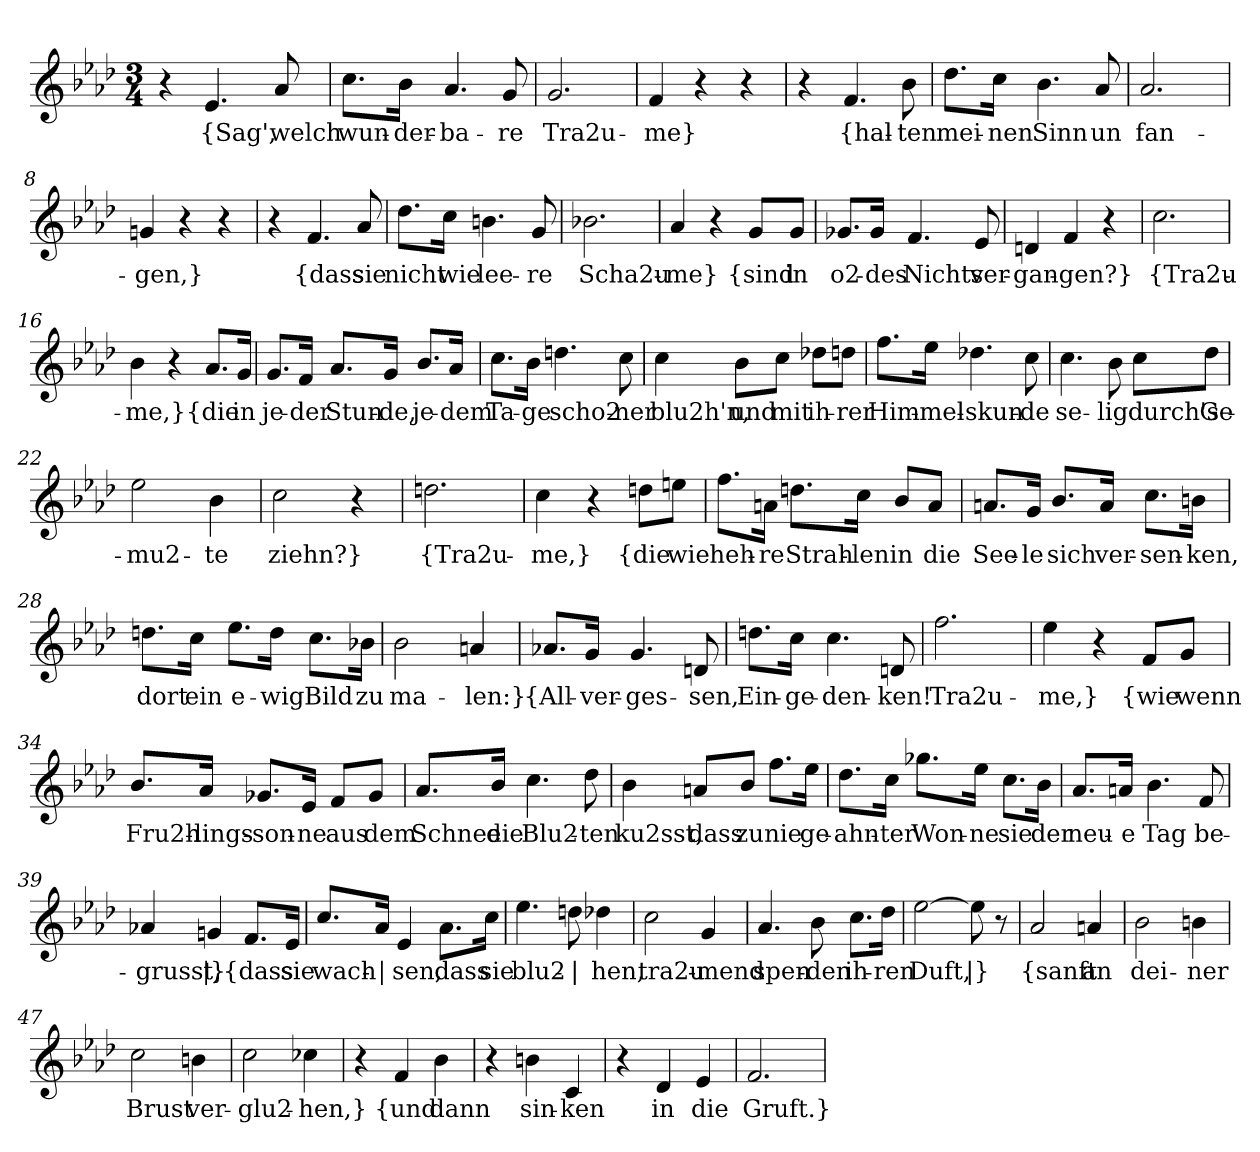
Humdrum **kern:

**kern	**text
*part1	*part1
*staff1	*staff1
*clefG2	*
*k[b-e-a-d-]	*
*M3/4	*
=1	=1
4r	.
!	!LO:LY:b
4.e-/	{Sag',
!	!LO:LY:b
8a-/	welch
=2	=2
!	!LO:LY:b
8.cc\L	wun-
!	!LO:LY:b
16b-\Jk	-der-
!	!LO:LY:b
4.a-/	-ba-
!	!LO:LY:b
8g/	-re
=3	=3
!	!LO:LY:b
2.g/	Tra2u-
=4	=4
!	!LO:LY:b
4f/	-me}
4r	.
4r	.
=5	=5
4r	.
!	!LO:LY:b
4.f/	{hal-
!	!LO:LY:b
8b-\	-ten
=6	=6
!	!LO:LY:b
8.dd-\L	mei-
!	!LO:LY:b
16cc\Jk	-nen
!	!LO:LY:b
4.b-\	Sinn
!	!LO:LY:b
8a-/	un
=7	=7
!	!LO:LY:b
2.a-/	-fan-
!!LO:LB:g=z
=8	=8
!	!LO:LY:b
4gn/	-gen,}
4r	.
4r	.
=9	=9
4r	.
!	!LO:LY:b
4.f/	{dass
!	!LO:LY:b
8a-/	sie
=10	=10
!	!LO:LY:b
8.dd-\L	nicht
!	!LO:LY:b
16cc\Jk	wie
!	!LO:LY:b
4.bn\	lee-
!	!LO:LY:b
8g/	-re
=11	=11
!	!LO:LY:b
2.b-X\	Scha2u-
=12	=12
!	!LO:LY:b
4a-/	-me}
4r	.
!	!LO:LY:b
8g/L	{sind
!	!LO:LY:b
8g/J	in
=13	=13
!	!LO:LY:b
8.g-X/L	o2-
!	!LO:LY:b
16g-/Jk	-des
!	!LO:LY:b
4.f/	Nichts
!	!LO:LY:b
8e-/	ver-
=14	=14
!	!LO:LY:b
4dn/	-gan-
!	!LO:LY:b
4f/	-gen?}
4r	.
!!LO:LB:g=z
=15	=15
!	!LO:LY:b
2.cc\	{Tra2u-
=16	=16
!	!LO:LY:b
4b-\	-me,}
4r	.
!	!LO:LY:b
8.a-/L	{die
!	!LO:LY:b
16g/Jk	in
=17	=17
!	!LO:LY:b
8.g/L	je-
!	!LO:LY:b
16f/Jk	-der
!	!LO:LY:b
8.a-/L	Stun-
!	!LO:LY:b
16g/Jk	-de,
!	!LO:LY:b
8.b-/L	je-
!	!LO:LY:b
16a-/Jk	-dem
=18	=18
!	!LO:LY:b
8.cc\L	Ta-
!	!LO:LY:b
16b-\Jk	-ge
!	!LO:LY:b
4.ddn\	scho2-
!	!LO:LY:b
8cc\	-ner
=19	=19
!	!LO:LY:b
4cc\	blu2h'n,
!	!LO:LY:b
8b-\L	und
!	!LO:LY:b
8cc\J	mit
!	!LO:LY:b
8dd-X\L	ih-
!	!LO:LY:b
8ddn\J	-rer
!!LO:LB:g=z
=20	=20
!	!LO:LY:b
8.ff\L	Him-
!	!LO:LY:b
16ee-\Jk	-mel-
!	!LO:LY:b
4.dd-X\	-skun-
!	!LO:LY:b
8cc\	-de
=21	=21
!	!LO:LY:b
4.cc\	se-
!	!LO:LY:b
8b-\	-lig
!	!LO:LY:b
8cc\L	durch's
!	!LO:LY:b
8dd-\J	Ge-
=22	=22
!	!LO:LY:b
2ee-\	mu2-
!	!LO:LY:b
4b-\	-te
=23	=23
!	!LO:LY:b
2cc\	ziehn?}
4r	.
=24	=24
!	!LO:LY:b
2.ddn\	{Tra2u-
=25	=25
!	!LO:LY:b
4cc\	-me,}
4r	.
!	!LO:LY:b
8ddn\L	{die
!	!LO:LY:b
8een\J	wie
!!LO:LB:g=z
=26	=26
!	!LO:LY:b
8.ff\L	heh-
!	!LO:LY:b
16an\Jk	-re
!	!LO:LY:b
8.ddn\L	Strah-
!	!LO:LY:b
16cc\Jk	-len
!	!LO:LY:b
8b-/L	in
!	!LO:LY:b
8a/J	die
=27	=27
!	!LO:LY:b
8.an/L	See-
!	!LO:LY:b
16g/Jk	-le
!	!LO:LY:b
8.b-/L	sich
!	!LO:LY:b
16a/Jk	ver-
!	!LO:LY:b
8.cc\L	-sen-
!	!LO:LY:b
16bn\Jk	-ken,
=28	=28
!	!LO:LY:b
8.ddn\L	dort
!	!LO:LY:b
16cc\Jk	ein
!	!LO:LY:b
8.ee-\L	e-
!	!LO:LY:b
16dd\Jk	-wig
!	!LO:LY:b
8.cc\L	Bild
!	!LO:LY:b
16b-X\Jk	zu
=29	=29
!	!LO:LY:b
2b-\	ma-
!	!LO:LY:b
4an/	-len:}
!!LO:LB:g=z
=30	=30
!	!LO:LY:b
8.a-X/L	{All-
!	!LO:LY:b
16g/Jk	-ver-
!	!LO:LY:b
4.g/	-ges-
!	!LO:LY:b
8dn/	-sen,
=31	=31
!	!LO:LY:b
8.ddn\L	Ein-
!	!LO:LY:b
16cc\Jk	-ge-
!	!LO:LY:b
4.cc\	-den-
!	!LO:LY:b
8dn/	-ken!
=32	=32
!	!LO:LY:b
2.ff\	Tra2u-
=33	=33
!	!LO:LY:b
4ee-\	-me,}
4r	.
!	!LO:LY:b
8f/L	{wie
!	!LO:LY:b
8g/J	wenn
!!LO:LB:g=z
=34	=34
!	!LO:LY:b
8.b-/L	Fru2h-
!	!LO:LY:b
16a-/Jk	-lings-
!	!LO:LY:b
8.g-X/L	-son-
!	!LO:LY:b
16e-/Jk	-ne
!	!LO:LY:b
8f/L	aus
!	!LO:LY:b
8g-/J	dem
=35	=35
!	!LO:LY:b
8.a-/L	Schnee
!	!LO:LY:b
16b-/Jk	die
!	!LO:LY:b
4.cc\	Blu2-
!	!LO:LY:b
8dd-\	-ten
=36	=36
!	!LO:LY:b
4b-\	ku2sst,
!	!LO:LY:b
8an/L	dass
!	!LO:LY:b
8b-/J	zu
!	!LO:LY:b
8.ff\L	nie
!	!LO:LY:b
16ee-\Jk	ge-
!!LO:LB:g=z
=37	=37
!	!LO:LY:b
8.dd-\L	-ahn-
!	!LO:LY:b
16cc\Jk	-ter
!	!LO:LY:b
8.gg-X\L	Won-
!	!LO:LY:b
16ee-\Jk	-ne
!	!LO:LY:b
8.cc\L	sie
!	!LO:LY:b
16b-\Jk	der
=38	=38
!	!LO:LY:b
8.a-/L	neu-
!	!LO:LY:b
16an/Jk	-e
!	!LO:LY:b
4.b-\	Tag
!	!LO:LY:b
8f/	be-
=39	=39
!	!LO:LY:b
4a-X/	-grusst,
!	!LO:LY:b
4gn/	|}
!	!LO:LY:b
8.f/L	{dass
!	!LO:LY:b
16e-/Jk	sie
=40	=40
!	!LO:LY:b
8.cc/L	wach-
!	!LO:LY:b
16a-/Jk	|
!	!LO:LY:b
4e-/	-sen,
!	!LO:LY:b
8.a-\L	dass
!	!LO:LY:b
16cc\Jk	sie
=41	=41
!	!LO:LY:b
4.ee-\	blu2-
!	!LO:LY:b
8ddn\	|
!	!LO:LY:b
4dd-X\	-hen,
!!LO:LB:g=z
=42	=42
!	!LO:LY:b
2cc\	tra2u-
!	!LO:LY:b
4g/	-mend
=43	=43
!	!LO:LY:b
4.a-/	spen-
!	!LO:LY:b
8b-\	-den
!	!LO:LY:b
8.cc\L	ih-
!	!LO:LY:b
16dd-\Jk	-ren
=44	=44
!	!LO:LY:b
[2ee-\	Duft,
!	!LO:LY:b
8ee-\]	|}
8r	.
=45	=45
!	!LO:LY:b
2a-/	{sanft
!	!LO:LY:b
4an/	an
=46	=46
!	!LO:LY:b
2b-\	dei-
!	!LO:LY:b
4bn\	-ner
=47	=47
!	!LO:LY:b
2cc\	Brust
!	!LO:LY:b
4bn\	ver-
=48	=48
!	!LO:LY:b
2cc\	-glu2-
!	!LO:LY:b
4cc-X\	-hen,}
!!LO:LB:g=z
=49	=49
4r	.
!	!LO:LY:b
4f/	{und
!	!LO:LY:b
4b-\	dann
=50	=50
4r	.
!	!LO:LY:b
4bn\	sin-
!	!LO:LY:b
4c/	-ken
=51	=51
4r	.
!	!LO:LY:b
4d-/	in
!	!LO:LY:b
4e-/	die
=52	=52
!	!LO:LY:b
2.f/	Gruft.}
=	=
*-	*-
